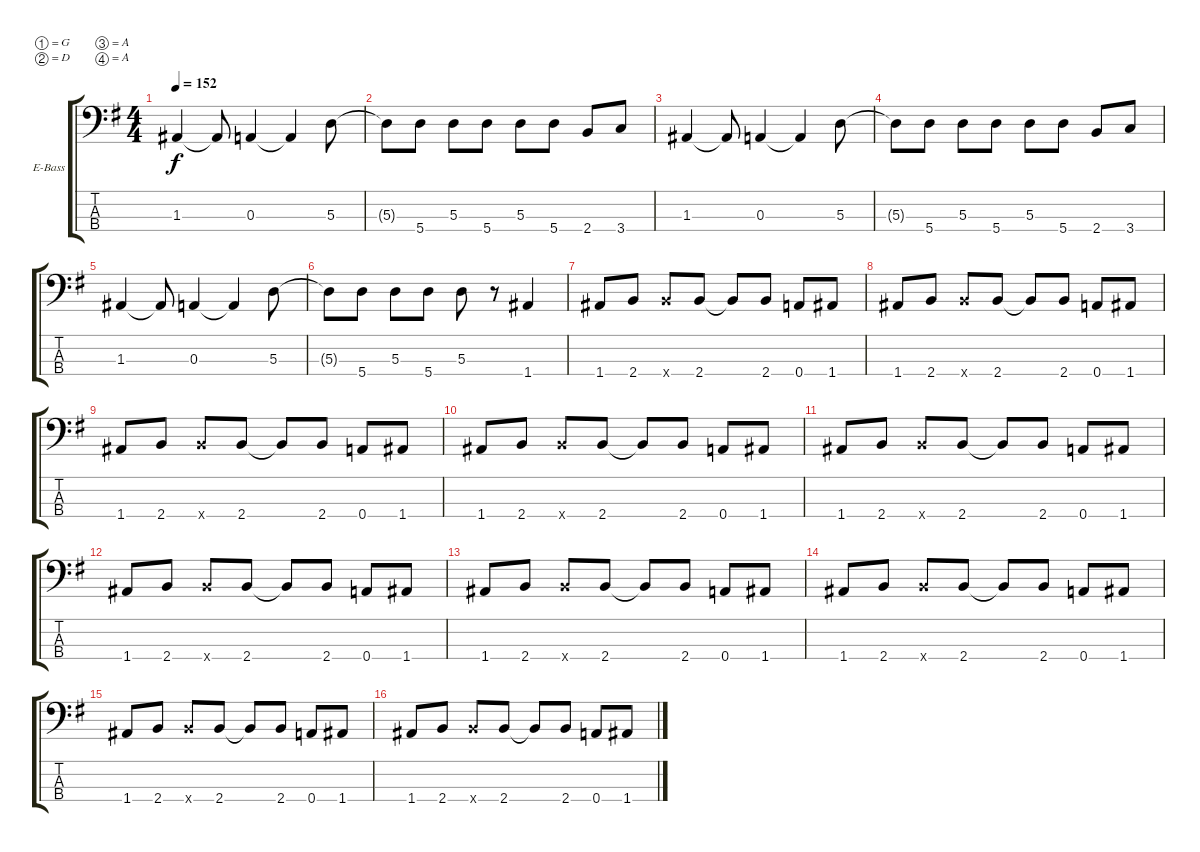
\defaultSystemsLayout 4
\bracketExtendMode groupsimilarinstruments
\firstSystemTrackNameOrientation horizontal
\otherSystemsTrackNameOrientation horizontal
\track ("Electric Bass" "E-Bass") {instrument electricbassfinger}
\staff {score tabs}
\tuning (G2 D2 A1 A1)
\ts (4 4)
\tempo 152
\clef f4
\ks g
1.3.4{dy f} 1.3{t}.8 0.3.4 0.3{t}.4 5.3.8 |
5.3{t}.8 5.4.8 5.3.8 5.4.8 5.3.8 5.4.8 2.4.8 3.4.8 |
1.3.4 1.3{t}.8 0.3.4 0.3{t}.4 5.3.8 |
5.3{t}.8 5.4.8 5.3.8 5.4.8 5.3.8 5.4.8 2.4.8 3.4.8 |
1.3.4 1.3{t}.8 0.3.4 0.3{t}.4 5.3.8 |
5.3{t}.8 5.4.8 5.3.8 5.4.8 5.3.8 r.8 1.4.4 |
1.4.8 2.4.8 2.4{x}.8 2.4.8 2.4{t}.8 2.4.8 0.4.8 1.4.8 |
1.4.8 2.4.8 2.4{x}.8 2.4.8 2.4{t}.8 2.4.8 0.4.8 1.4.8 |
1.4.8 2.4.8 2.4{x}.8 2.4.8 2.4{t}.8 2.4.8 0.4.8 1.4.8 |
1.4.8 2.4.8 2.4{x}.8 2.4.8 2.4{t}.8 2.4.8 0.4.8 1.4.8 |
1.4.8 2.4.8 2.4{x}.8 2.4.8 2.4{t}.8 2.4.8 0.4.8 1.4.8 |
1.4.8 2.4.8 2.4{x}.8 2.4.8 2.4{t}.8 2.4.8 0.4.8 1.4.8 |
1.4.8 2.4.8 2.4{x}.8 2.4.8 2.4{t}.8 2.4.8 0.4.8 1.4.8 |
1.4.8 2.4.8 2.4{x}.8 2.4.8 2.4{t}.8 2.4.8 0.4.8 1.4.8 |
1.4.8 2.4.8 2.4{x}.8 2.4.8 2.4{t}.8 2.4.8 0.4.8 1.4.8 |
1.4.8 2.4.8 2.4{x}.8 2.4.8 2.4{t}.8 2.4.8 0.4.8 1.4.8
